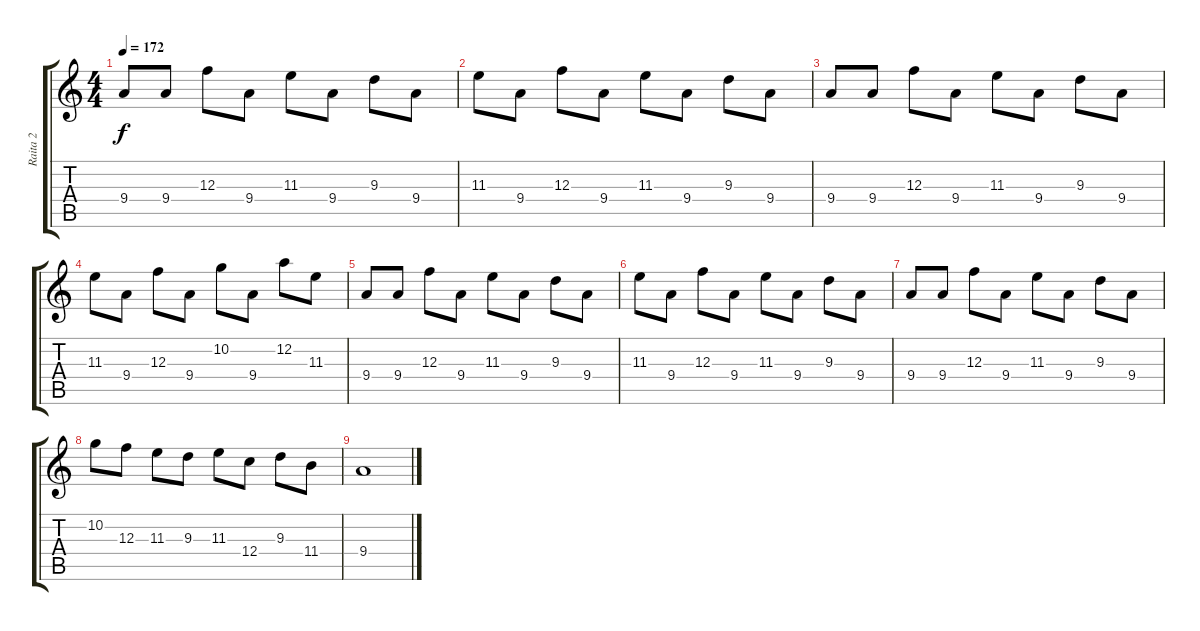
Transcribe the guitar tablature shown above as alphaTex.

\track ("Raita 2" "Raita 2") {instrument overdrivenguitar}
\staff {score tabs}
\tuning (D4 A3 F3 C3 G2 D2) {hide}
\ts (4 4)
\tempo 172
\clef g2
\ks c
9.4.8{dy f} 9.4.8 12.3.8 9.4.8 11.3.8 9.4.8 9.3.8 9.4.8 |
11.3.8 9.4.8 12.3.8 9.4.8 11.3.8 9.4.8 9.3.8 9.4.8 |
9.4.8 9.4.8 12.3.8 9.4.8 11.3.8 9.4.8 9.3.8 9.4.8 |
11.3.8 9.4.8 12.3.8 9.4.8 10.2.8 9.4.8 12.2.8 11.3.8 |
9.4.8 9.4.8 12.3.8 9.4.8 11.3.8 9.4.8 9.3.8 9.4.8 |
11.3.8 9.4.8 12.3.8 9.4.8 11.3.8 9.4.8 9.3.8 9.4.8 |
9.4.8 9.4.8 12.3.8 9.4.8 11.3.8 9.4.8 9.3.8 9.4.8 |
10.2.8 12.3.8 11.3.8 9.3.8 11.3.8 12.4.8 9.3.8 11.4.8 |
9.4.1
